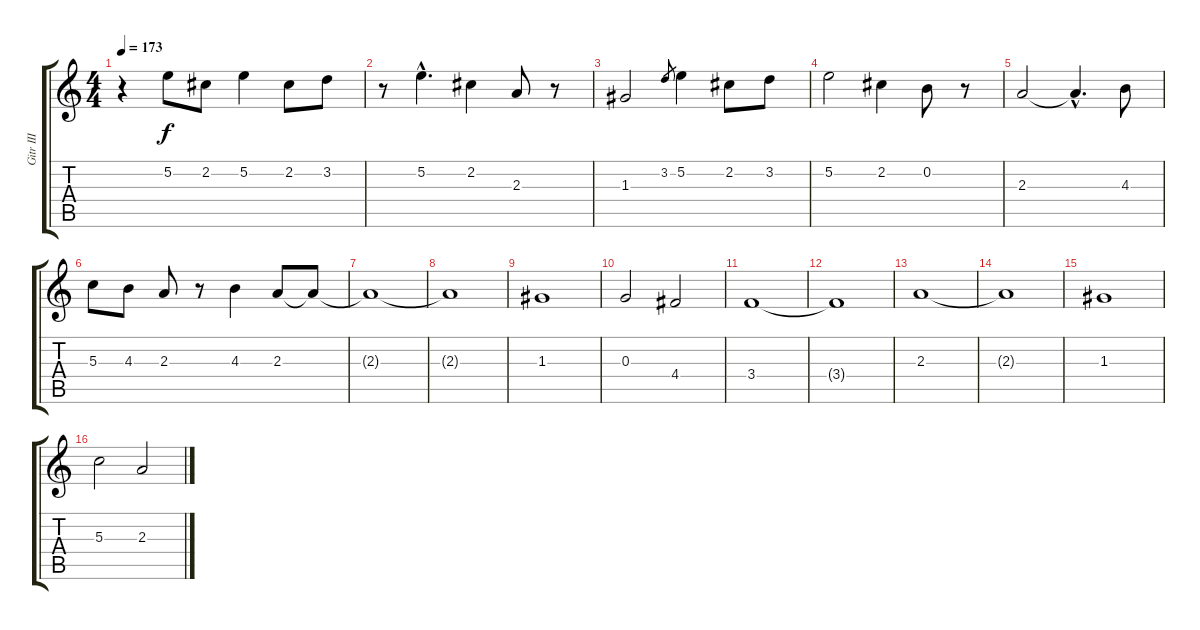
\track ("Gitr III" "Gitr III") {instrument acousticguitarsteel}
\staff {score tabs}
\tuning (E4 B3 G3 D3 A2 E2) {hide}
\ts (4 4)
\tempo 173
\clef g2
\ks c
r.4{dy f} 5.2.8 2.2.8 5.2.4 2.2.8 3.2.8 |
r.8 5.2{hac}.4{d} 2.2.4 2.3.8 r.8 |
1.3.2 3.2.8{gr} 5.2.4 2.2.8 3.2.8 |
5.2.2 2.2.4 0.2.8 r.8 |
2.3.2 2.3{hac t}.4{d} 4.3.8 |
5.3.8 4.3.8 2.3.8 r.8 4.3.4 2.3.8 2.3{t}.8 |
2.3{t}.1 |
2.3{t}.1 |
1.3.1 |
0.3.2 4.4.2 |
3.4.1 |
3.4{t}.1 |
2.3.1 |
2.3{t}.1 |
1.3.1 |
5.3.2 2.3.2
